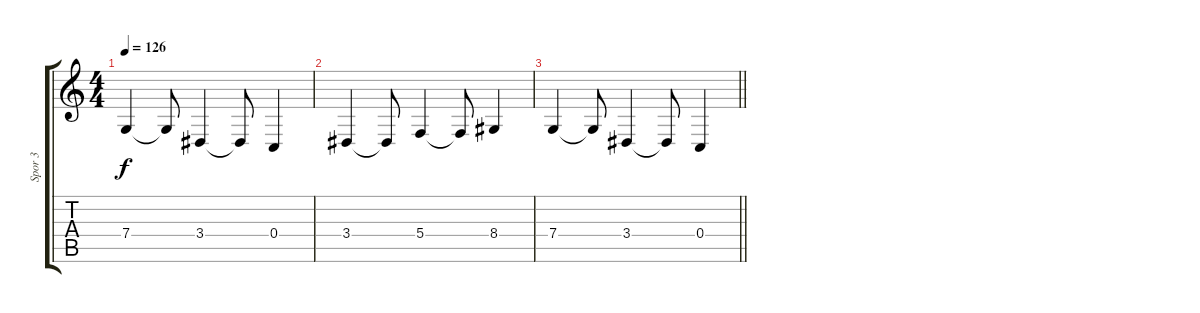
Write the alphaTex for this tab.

\track ("Spor 3" "Spor 3") {instrument synthstrings1}
\staff {score tabs}
\tuning (D4 A3 F3 C3 G2 C2) {hide}
\ts (4 4)
\tempo 126
\clef g2
\ks c
7.4.4{dy f} 7.4{t}.8 3.4.4 3.4{t}.8 0.4.4 |
3.4.4 3.4{t}.8 5.4.4 5.4{t}.8 8.4.4 |
\barLineRight lightlight
7.4.4 7.4{t}.8 3.4.4 3.4{t}.8 0.4.4
